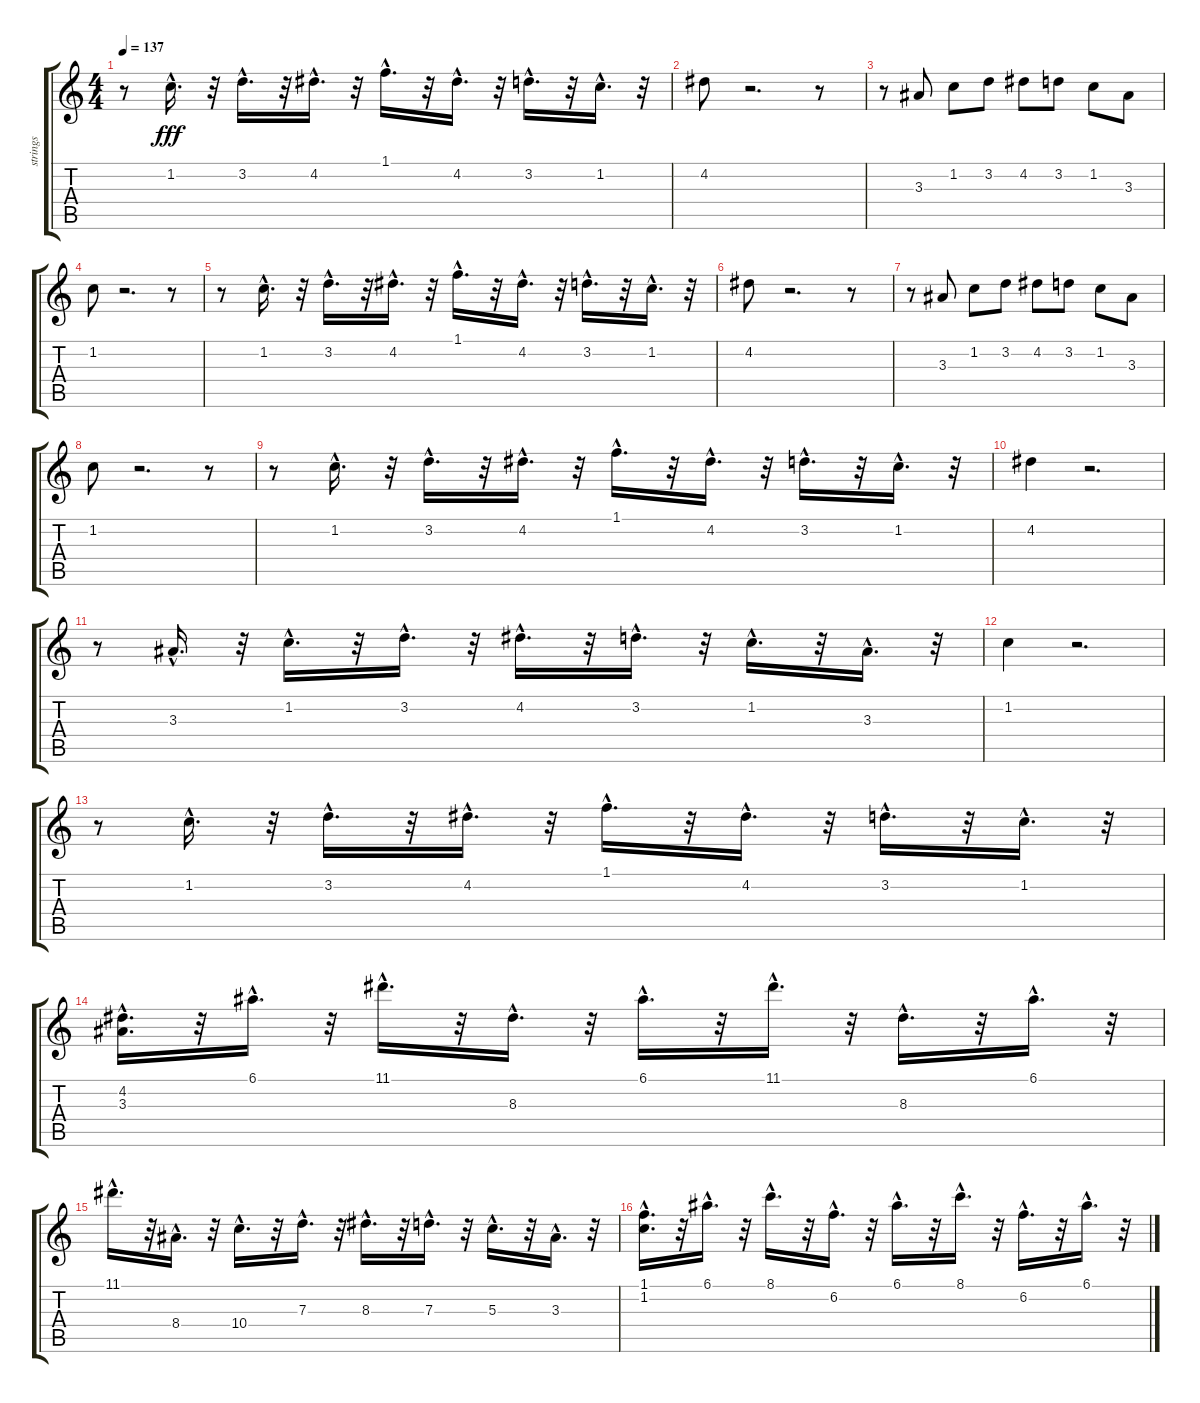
\track ("strings" "strings") {instrument distortionguitar}
\staff {score tabs}
\tuning (E4 B3 G3 D3 A2 E2) {hide}
\ts (4 4)
\tempo 137
\clef g2
\ks c
r.8{dy fff} 1.2{hac}.16{d} r.32 3.2{hac}.16{d} r.32 4.2{hac}.16{d} r.32 1.1{hac}.16{d} r.32 4.2{hac}.16{d} r.32 3.2{hac}.16{d} r.32 1.2{hac}.16{d} r.32 |
4.2.8 r.2{d} r.8 |
r.8 3.3.8 1.2.8 3.2.8 4.2.8 3.2.8 1.2.8 3.3.8 |
1.2.8 r.2{d} r.8 |
r.8 1.2{hac}.16{d} r.32 3.2{hac}.16{d} r.32 4.2{hac}.16{d} r.32 1.1{hac}.16{d} r.32 4.2{hac}.16{d} r.32 3.2{hac}.16{d} r.32 1.2{hac}.16{d} r.32 |
4.2.8 r.2{d} r.8 |
r.8 3.3.8 1.2.8 3.2.8 4.2.8 3.2.8 1.2.8 3.3.8 |
1.2.8 r.2{d} r.8 |
r.8 1.2{hac}.16{d} r.32 3.2{hac}.16{d} r.32 4.2{hac}.16{d} r.32 1.1{hac}.16{d} r.32 4.2{hac}.16{d} r.32 3.2{hac}.16{d} r.32 1.2{hac}.16{d} r.32 |
4.2.4 r.2{d} |
r.8 3.3{hac}.16{d} r.32 1.2{hac}.16{d} r.32 3.2{hac}.16{d} r.32 4.2{hac}.16{d} r.32 3.2{hac}.16{d} r.32 1.2{hac}.16{d} r.32 3.3{hac}.16{d} r.32 |
1.2.4 r.2{d} |
r.8 1.2{hac}.16{d} r.32 3.2{hac}.16{d} r.32 4.2{hac}.16{d} r.32 1.1{hac}.16{d} r.32 4.2{hac}.16{d} r.32 3.2{hac}.16{d} r.32 1.2{hac}.16{d} r.32 |
(4.2{hac} 3.3{hac}).16{d} r.32 6.1{hac}.16{d} r.32 11.1{hac}.16{d} r.32 8.3{hac}.16{d} r.32 6.1{hac}.16{d} r.32 11.1{hac}.16{d} r.32 8.3{hac}.16{d} r.32 6.1{hac}.16{d} r.32 |
11.1{hac}.16{d} r.32 8.4{hac}.16{d} r.32 10.4{hac}.16{d} r.32 7.3{hac}.16{d} r.32 8.3{hac}.16{d} r.32 7.3{hac}.16{d} r.32 5.3{hac}.16{d} r.32 3.3{hac}.16{d} r.32 |
(1.1{hac} 1.2{hac}).16{d} r.32 6.1{hac}.16{d} r.32 8.1{hac}.16{d} r.32 6.2{hac}.16{d} r.32 6.1{hac}.16{d} r.32 8.1{hac}.16{d} r.32 6.2{hac}.16{d} r.32 6.1{hac}.16{d} r.32
